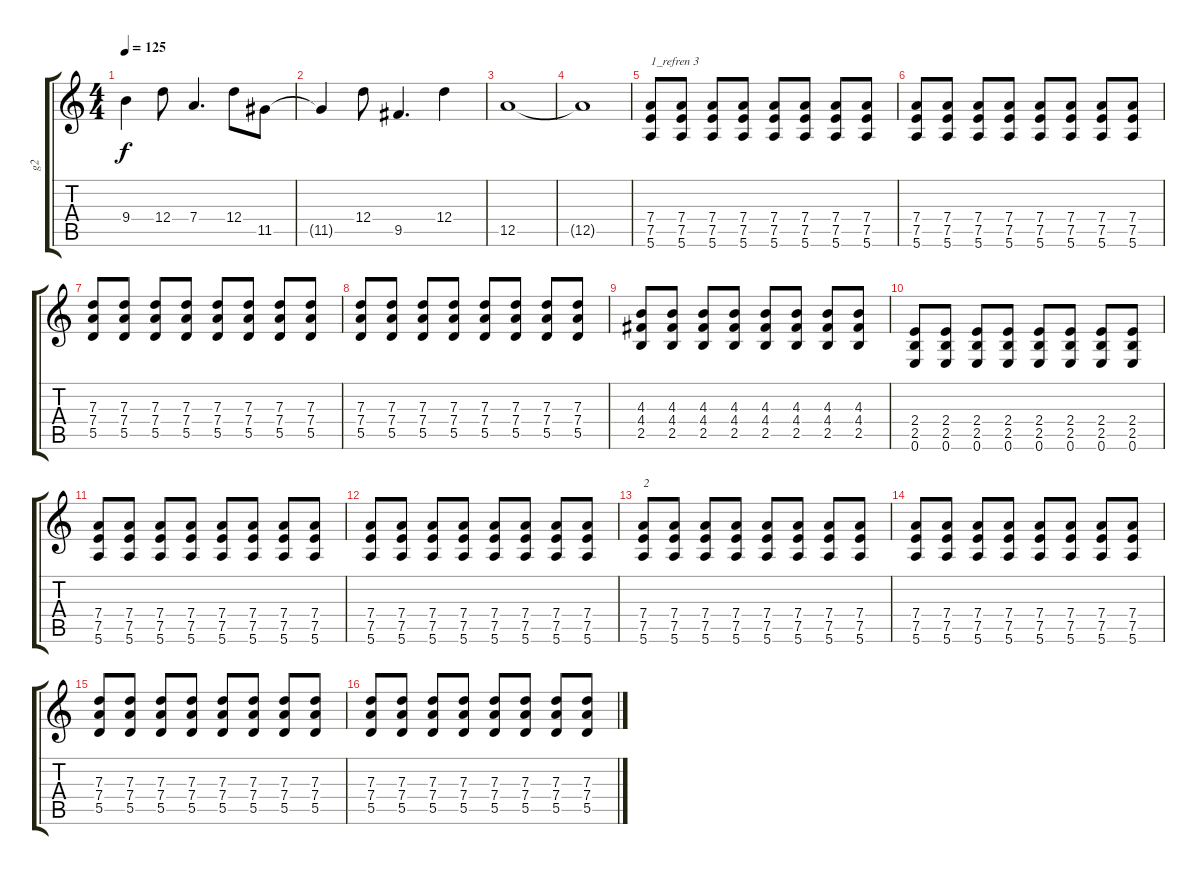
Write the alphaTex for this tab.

\track ("g2" "g2") {instrument overdrivenguitar}
\staff {score tabs}
\tuning (E4 B3 G3 D3 A2 E2) {hide}
\ts (4 4)
\tempo 125
\clef g2
\ks c
9.4.4{dy f} 12.4.8 7.4.4{d} 12.4.8 11.5.8 |
11.5{t}.4 12.4.8 9.5.4{d} 12.4.4 |
12.5.1 |
12.5{t}.1 |
(7.4 7.5 5.6).8{txt "1_refren 3"} (7.4 7.5 5.6).8 (7.4 7.5 5.6).8 (7.4 7.5 5.6).8 (7.4 7.5 5.6).8 (7.4 7.5 5.6).8 (7.4 7.5 5.6).8 (7.4 7.5 5.6).8 |
(7.4 7.5 5.6).8 (7.4 7.5 5.6).8 (7.4 7.5 5.6).8 (7.4 7.5 5.6).8 (7.4 7.5 5.6).8 (7.4 7.5 5.6).8 (7.4 7.5 5.6).8 (7.4 7.5 5.6).8 |
(7.3 7.4 5.5).8 (7.3 7.4 5.5).8 (7.3 7.4 5.5).8 (7.3 7.4 5.5).8 (7.3 7.4 5.5).8 (7.3 7.4 5.5).8 (7.3 7.4 5.5).8 (7.3 7.4 5.5).8 |
(7.3 7.4 5.5).8 (7.3 7.4 5.5).8 (7.3 7.4 5.5).8 (7.3 7.4 5.5).8 (7.3 7.4 5.5).8 (7.3 7.4 5.5).8 (7.3 7.4 5.5).8 (7.3 7.4 5.5).8 |
(4.3 4.4 2.5).8 (4.3 4.4 2.5).8 (4.3 4.4 2.5).8 (4.3 4.4 2.5).8 (4.3 4.4 2.5).8 (4.3 4.4 2.5).8 (4.3 4.4 2.5).8 (4.3 4.4 2.5).8 |
(2.4 2.5 0.6).8 (2.4 2.5 0.6).8 (2.4 2.5 0.6).8 (2.4 2.5 0.6).8 (2.4 2.5 0.6).8 (2.4 2.5 0.6).8 (2.4 2.5 0.6).8 (2.4 2.5 0.6).8 |
(7.4 7.5 5.6).8 (7.4 7.5 5.6).8 (7.4 7.5 5.6).8 (7.4 7.5 5.6).8 (7.4 7.5 5.6).8 (7.4 7.5 5.6).8 (7.4 7.5 5.6).8 (7.4 7.5 5.6).8 |
(7.4 7.5 5.6).8 (7.4 7.5 5.6).8 (7.4 7.5 5.6).8 (7.4 7.5 5.6).8 (7.4 7.5 5.6).8 (7.4 7.5 5.6).8 (7.4 7.5 5.6).8 (7.4 7.5 5.6).8 |
(7.4 7.5 5.6).8{txt "2"} (7.4 7.5 5.6).8 (7.4 7.5 5.6).8 (7.4 7.5 5.6).8 (7.4 7.5 5.6).8 (7.4 7.5 5.6).8 (7.4 7.5 5.6).8 (7.4 7.5 5.6).8 |
(7.4 7.5 5.6).8 (7.4 7.5 5.6).8 (7.4 7.5 5.6).8 (7.4 7.5 5.6).8 (7.4 7.5 5.6).8 (7.4 7.5 5.6).8 (7.4 7.5 5.6).8 (7.4 7.5 5.6).8 |
(7.3 7.4 5.5).8 (7.3 7.4 5.5).8 (7.3 7.4 5.5).8 (7.3 7.4 5.5).8 (7.3 7.4 5.5).8 (7.3 7.4 5.5).8 (7.3 7.4 5.5).8 (7.3 7.4 5.5).8 |
(7.3 7.4 5.5).8 (7.3 7.4 5.5).8 (7.3 7.4 5.5).8 (7.3 7.4 5.5).8 (7.3 7.4 5.5).8 (7.3 7.4 5.5).8 (7.3 7.4 5.5).8 (7.3 7.4 5.5).8
